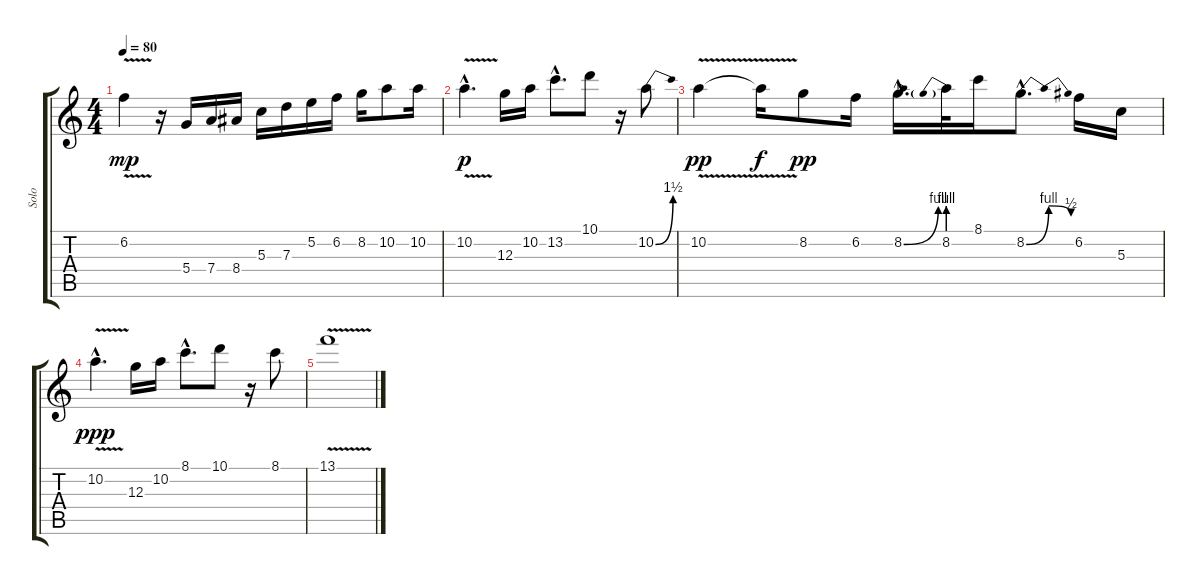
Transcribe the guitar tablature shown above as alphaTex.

\track ("Solo" "Solo") {instrument overdrivenguitar}
\staff {score tabs}
\tuning (E4 B3 G3 D3 A2 E2) {hide}
\ts (4 4)
\tempo 80
\clef g2
\ks c
6.2{v}.4{dy mp} r.16 5.4.16 7.4.16 8.4.16 5.3.16 7.3.16 5.2.16 6.2.16 8.2.16 10.2.8 10.2.16 |
10.2{v hac}.4{d dy p} 12.3.16 10.2.16 13.2{hac}.8{d} 10.1.8 r.16 10.2{be (bend 0 0 60 6)}.8 |
10.2{v}.4{dy pp} 10.2{t}.16{dy f} 8.2.8{dy pp} 6.2.16 8.2{be (bend 0 0 60 4) hac}.16{d} 8.2{be (prebend 0 4 60 4)}.32 8.1.16 8.2{be (bendrelease 0 0 10 4 45 4 60 2) hac}.8{d} 6.2.16 5.3.16 |
10.2{v hac}.4{d dy ppp} 12.3.16 10.2.16 8.1{hac}.8{d} 10.1.8 r.16 8.1.8 |
13.1{v}.1
